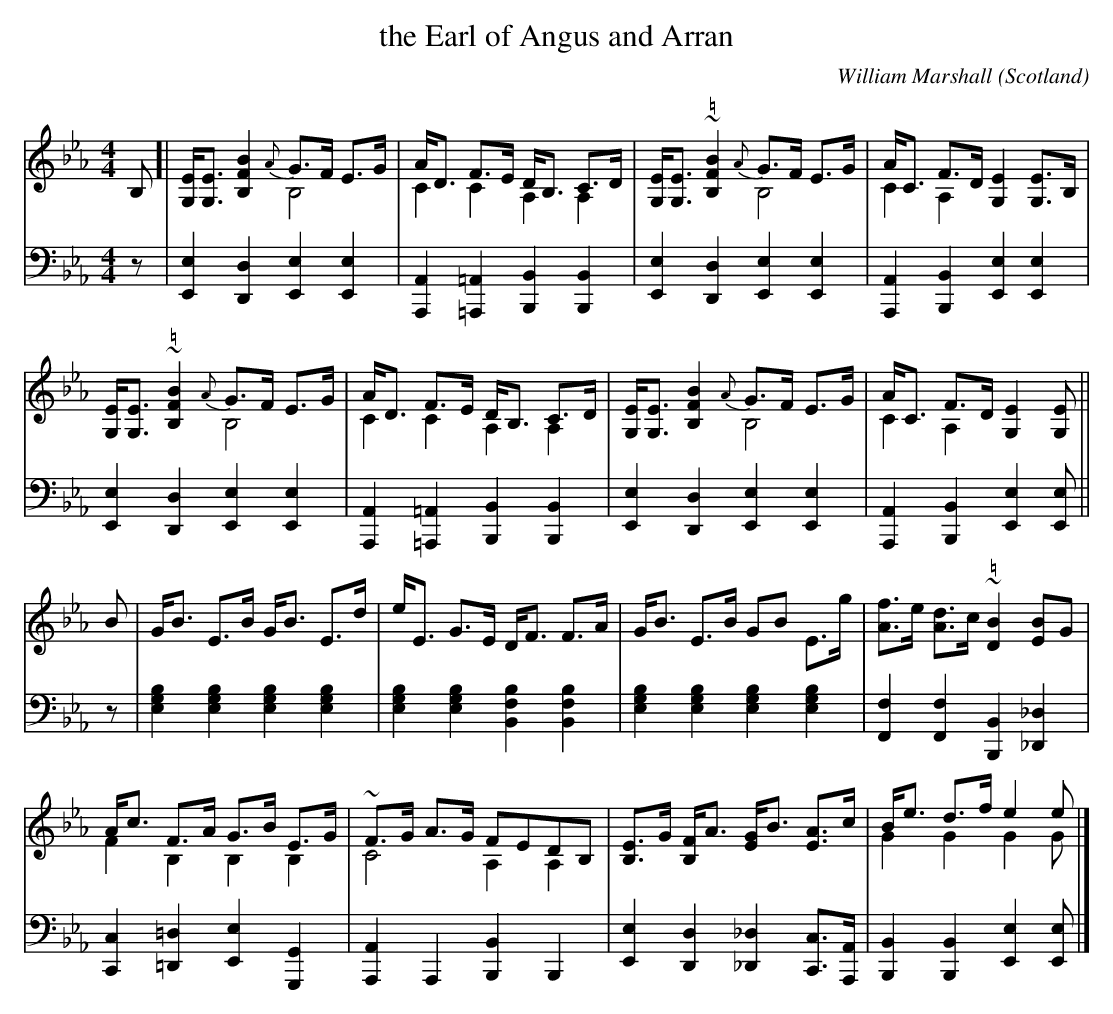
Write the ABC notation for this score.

X:1
T:the Earl of Angus and Arran
C:William Marshall
L:1/8
M:4/4
O:Scotland
K:Eb major
B, [| \
[G,E]<[G,E] [B,FB]2 {A}G>F E>G & x4B,4 | A<D F>E D<B, C>D & C2C2A,2A,2 | \
[G,E]<[G,E] "\="~[B,FB]2 {A}G>F E>G & x4B,4 | A<C F>D [G,E]2 [G,E]>B, & C2A,2x4 |
[G,E]<[G,E] "\="~[B,FB]2 {A}G>F E>G & x4B,4 | A<D F>E D<B, C>D & C2C2A,2A,2 | \
[G,E]<[G,E] [B,FB]2 {A}G>F E>G & x4B,4 | A<C F>D [G,E]2 [G,E] & C2A,2x3 ||
B |\
G<B E>B G<B E>d | e<E G>E D<F F>A | \
G<B E>B GB E>g | [Af]>e [Ad]>c "\="~[DB]2 [EB]G |
A<c F>A G>B E>G & F2B,2B,2B,2 | ~F>G A>G FEDB, & C4 A,2A,2 | \
[B,E]>G [B,F]<A [EG]<B [EA]>c | B<e d>f e2 e & G2G2G2G |]
V:2 clef=bass octave=-2
L:1/4
z/ |\
[Ee][Dd][Ee][Ee] | [A,A][=A,=A][B,B][B,B] | \
[Ee][Dd][Ee][Ee] | [A,A][B,B][Ee][Ee] |\
[Ee][Dd][Ee][Ee] | [A,A][=A,=A][B,B][B,B] | \
[Ee][Dd][Ee][Ee] | [A,A][B,B][Ee][Ee]/ ||\
z/ |\
[egb][egb][egb][egb] | [egb][egb][Bfb][Bfb] |\
[egb][egb][egb][egb] | [Ff][Ff][B,B][_D_d] | \
[Cc][=D=d][Ee][G,G] | [A,A][A,][B,B][B,] |\
[Ee][Dd][_D_d][Cc]/>[A,A]/ | [B,B][B,B][Ee][Ee]/ |]
